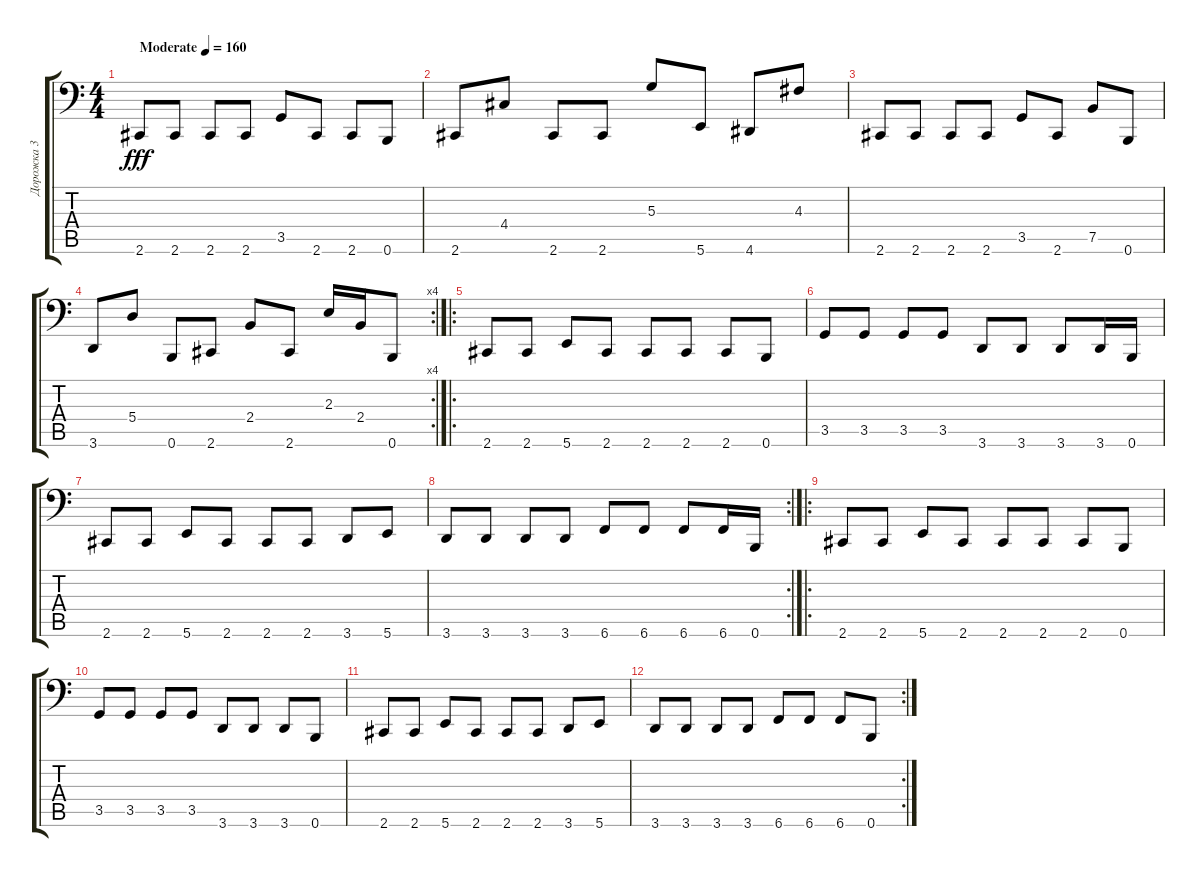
\track ("Дорожка 3" "Дорожка 3") {instrument electricbasspick}
\staff {score tabs}
\tuning (B2 Gb2 D2 A1 E1 B0) {hide}
\ts (4 4)
\tempo (160 "Moderate")
\clef f4
\ks c
2.6.8{dy fff instrument electricbasspick} 2.6.8 2.6.8 2.6.8 3.5.8 2.6.8 2.6.8 0.6.8 |
2.6.8 4.4.8 2.6.8 2.6.8 5.3.8 5.6.8 4.6.8 4.3.8 |
2.6.8 2.6.8 2.6.8 2.6.8 3.5.8 2.6.8 7.5.8 0.6.8 |
\rc 4
3.6.8 5.4.8 0.6.8 2.6.8 2.4.8 2.6.8 2.3.16 2.4.16 0.6.8 |
\ro
2.6.8 2.6.8 5.6.8 2.6.8 2.6.8 2.6.8 2.6.8 0.6.8 |
3.5.8 3.5.8 3.5.8 3.5.8 3.6.8 3.6.8 3.6.8 3.6.16 0.6.16 |
2.6.8 2.6.8 5.6.8 2.6.8 2.6.8 2.6.8 3.6.8 5.6.8 |
\rc 2
3.6.8 3.6.8 3.6.8 3.6.8 6.6.8 6.6.8 6.6.8 6.6.16 0.6.16 |
\ro
2.6.8 2.6.8 5.6.8 2.6.8 2.6.8 2.6.8 2.6.8 0.6.8 |
3.5.8 3.5.8 3.5.8 3.5.8 3.6.8 3.6.8 3.6.8 0.6.8 |
2.6.8 2.6.8 5.6.8 2.6.8 2.6.8 2.6.8 3.6.8 5.6.8 |
\rc 2
3.6.8 3.6.8 3.6.8 3.6.8 6.6.8 6.6.8 6.6.8 0.6.8
